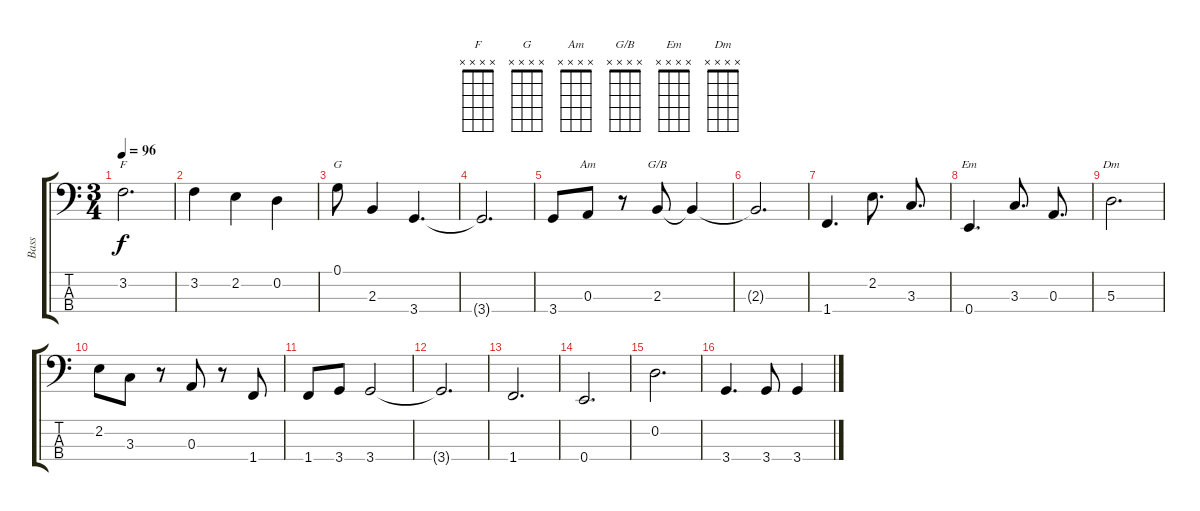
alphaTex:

\track ("Bass" "Bass") {instrument electricbassfinger}
\staff {score tabs}
\tuning (G2 D2 A1 E1) {hide}
\chord ("F" x x x x)
\chord ("G" x x x x)
\chord ("Am" x x x x)
\chord ("G/B" x x x x)
\chord ("Em" x x x x)
\chord ("Dm" x x x x)
\ts (3 4)
\tempo 96
\clef f4
\ks c
3.2.2{d ch "F" dy f} |
3.2.4 2.2.4 0.2.4 |
0.1.8{ch "G"} 2.3.4 3.4.4{d} |
3.4{t}.2{d} |
3.4.8 0.3.8{ch "Am"} r.8 2.3.8{ch "G/B"} 2.3{t}.4 |
2.3{t}.2{d} |
1.4.4{d} 2.2.8{d} 3.3.8{d} |
0.4.4{d ch "Em"} 3.3.8{d} 0.3.8{d} |
5.3.2{d ch "Dm"} |
2.2.8 3.3.8 r.8 0.3.8 r.8 1.4.8 |
1.4.8 3.4.8 3.4.2 |
3.4{t}.2{d} |
1.4.2{d} |
0.4.2{d} |
0.2.2{d} |
3.4.4{d} 3.4.8 3.4.4
